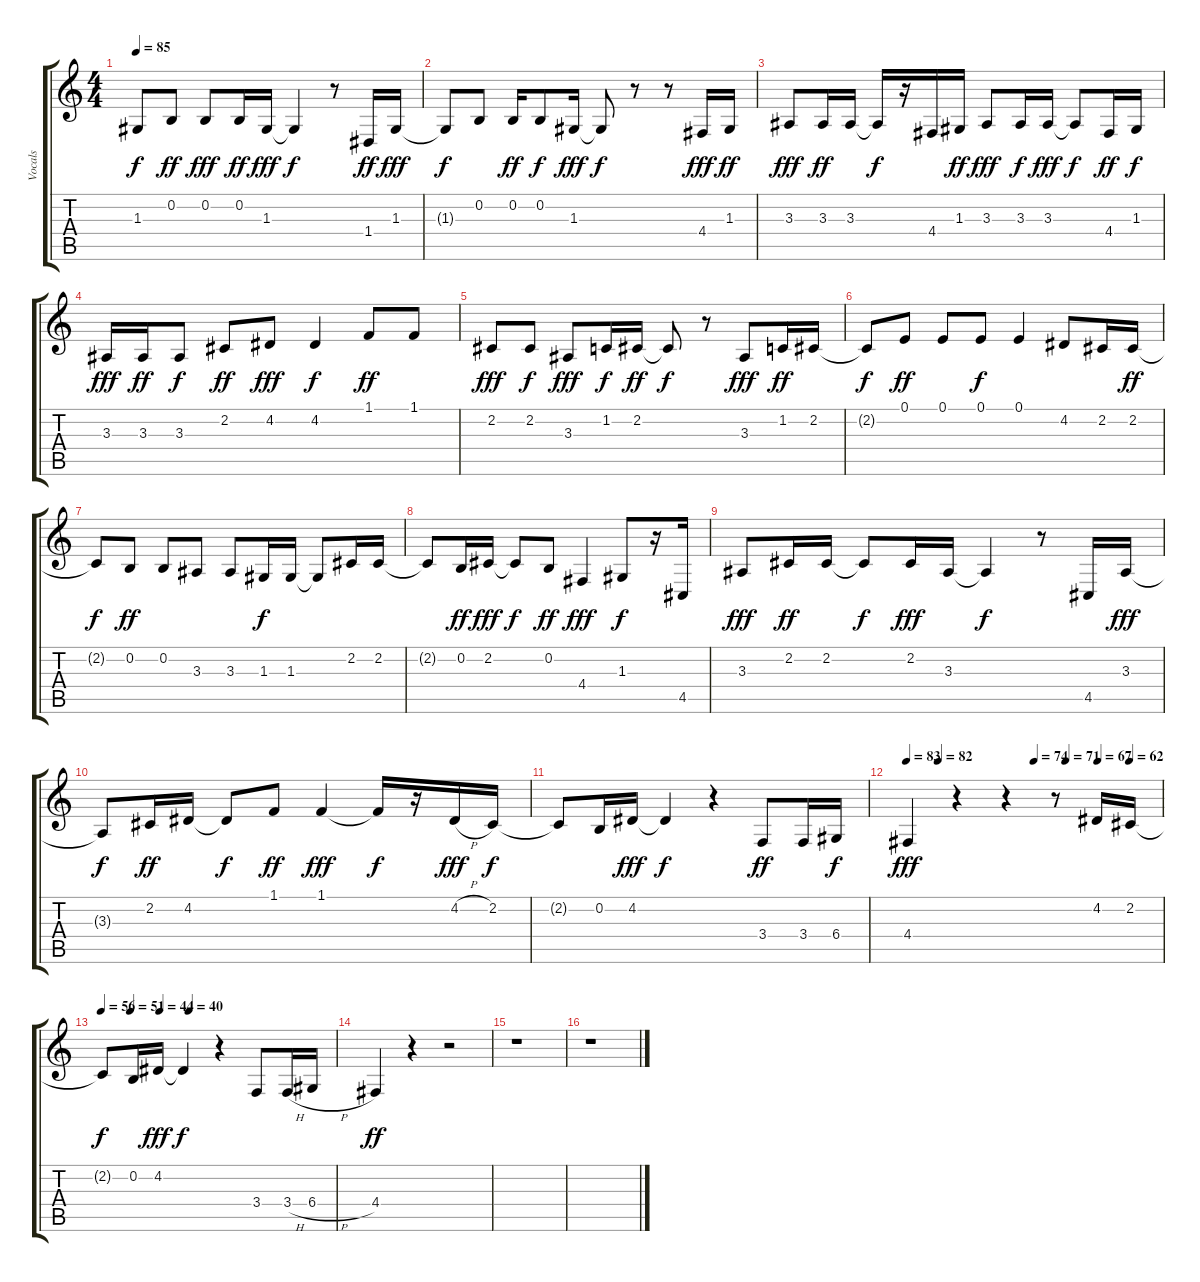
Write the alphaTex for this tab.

\track ("Vocals" "Vocals") {instrument clarinet}
\staff {score tabs}
\tuning (E4 B3 G3 D3 A2 E2) {hide}
\ts (4 4)
\tempo 85
\clef g2
\ks c
1.3.8{dy f} 0.2.8{dy ff} 0.2.8{dy fff} 0.2.16{dy ff} 1.3.16{dy fff} 1.3{t}.4{dy f} r.8 1.4.16{dy ff} 1.3.16{dy fff} |
1.3{t}.8{dy f} 0.2.8 0.2.16{dy ff} 0.2.8{dy f} 1.3.16{dy fff} 1.3{t}.8{dy f} r.8 r.8 4.4.16{dy fff} 1.3.16{dy ff} |
3.3.8{dy fff} 3.3.16{dy ff} 3.3.16 3.3{t}.16{dy f} r.16 4.4.16 1.3.16{dy ff} 3.3.8{dy fff} 3.3.16{dy f} 3.3.16{dy fff} 3.3{t}.8{dy f} 4.4.16{dy ff} 1.3.16{dy f} |
3.3.16{dy fff} 3.3.16{dy ff} 3.3.8{dy f} 2.2.8{dy ff} 4.2.8{dy fff} 4.2.4{dy f} 1.1.8{dy ff} 1.1.8 |
2.2.8{dy fff} 2.2.8{dy f} 3.3.8{dy fff} 1.2.16{dy f} 2.2.16{dy ff} 2.2{t}.8{dy f} r.8 3.3.8{dy fff} 1.2.16{dy ff} 2.2.16 |
2.2{t}.8{dy f} 0.1.8{dy ff} 0.1.8 0.1.8{dy f} 0.1.4 4.2.8 2.2.16 2.2.16{dy ff} |
2.2{t}.8{dy f} 0.2.8{dy ff} 0.2.8 3.3.8 3.3.8 1.3.16{dy f} 1.3.16 1.3{t}.8 2.2.16 2.2.16 |
2.2{t}.8 0.2.16{dy ff} 2.2.16{dy fff} 2.2{t}.8{dy f} 0.2.8{dy ff} 4.4.4{dy fff} 1.3.8{dy f} r.16 4.5.16 |
3.3.8{dy fff} 2.2.16{dy ff} 2.2.16 2.2{t}.8{dy f} 2.2.16{dy fff} 3.3.16 3.3{t}.4{dy f} r.8 4.5.16 3.3.16{dy fff} |
3.3{t}.8{dy f} 2.2.16{dy ff} 4.2.16 4.2{t}.8{dy f} 1.1.8{dy ff} 1.1.4{dy fff} 1.1{t}.16{dy f} r.16 4.2{h}.16{dy fff} 2.2.16{dy f} |
2.2{t}.8 0.2.16 4.2.16{dy fff} 4.2{t}.4{dy f} r.4 3.4.8{dy ff} 3.4.16 6.4.16{dy f} |
\tempo 83
\tempo (82 0.125)
\tempo (74 0.5)
\tempo (71 0.625)
\tempo (67 0.75)
\tempo (62 0.875)
4.4.4{dy fff} r.4 r.4 r.8 4.2.16 2.2.16 |
\tempo 56
\tempo (51 0.125)
\tempo (44 0.25)
\tempo (40 0.375)
2.2{t}.8{dy f} 0.2.16 4.2.16{dy fff} 4.2{t}.4{dy f} r.4 3.4.8 3.4{h}.16 6.4{h}.16 |
4.4.4{dy ff} r.4 r.2 |
r.1 |
r.1
